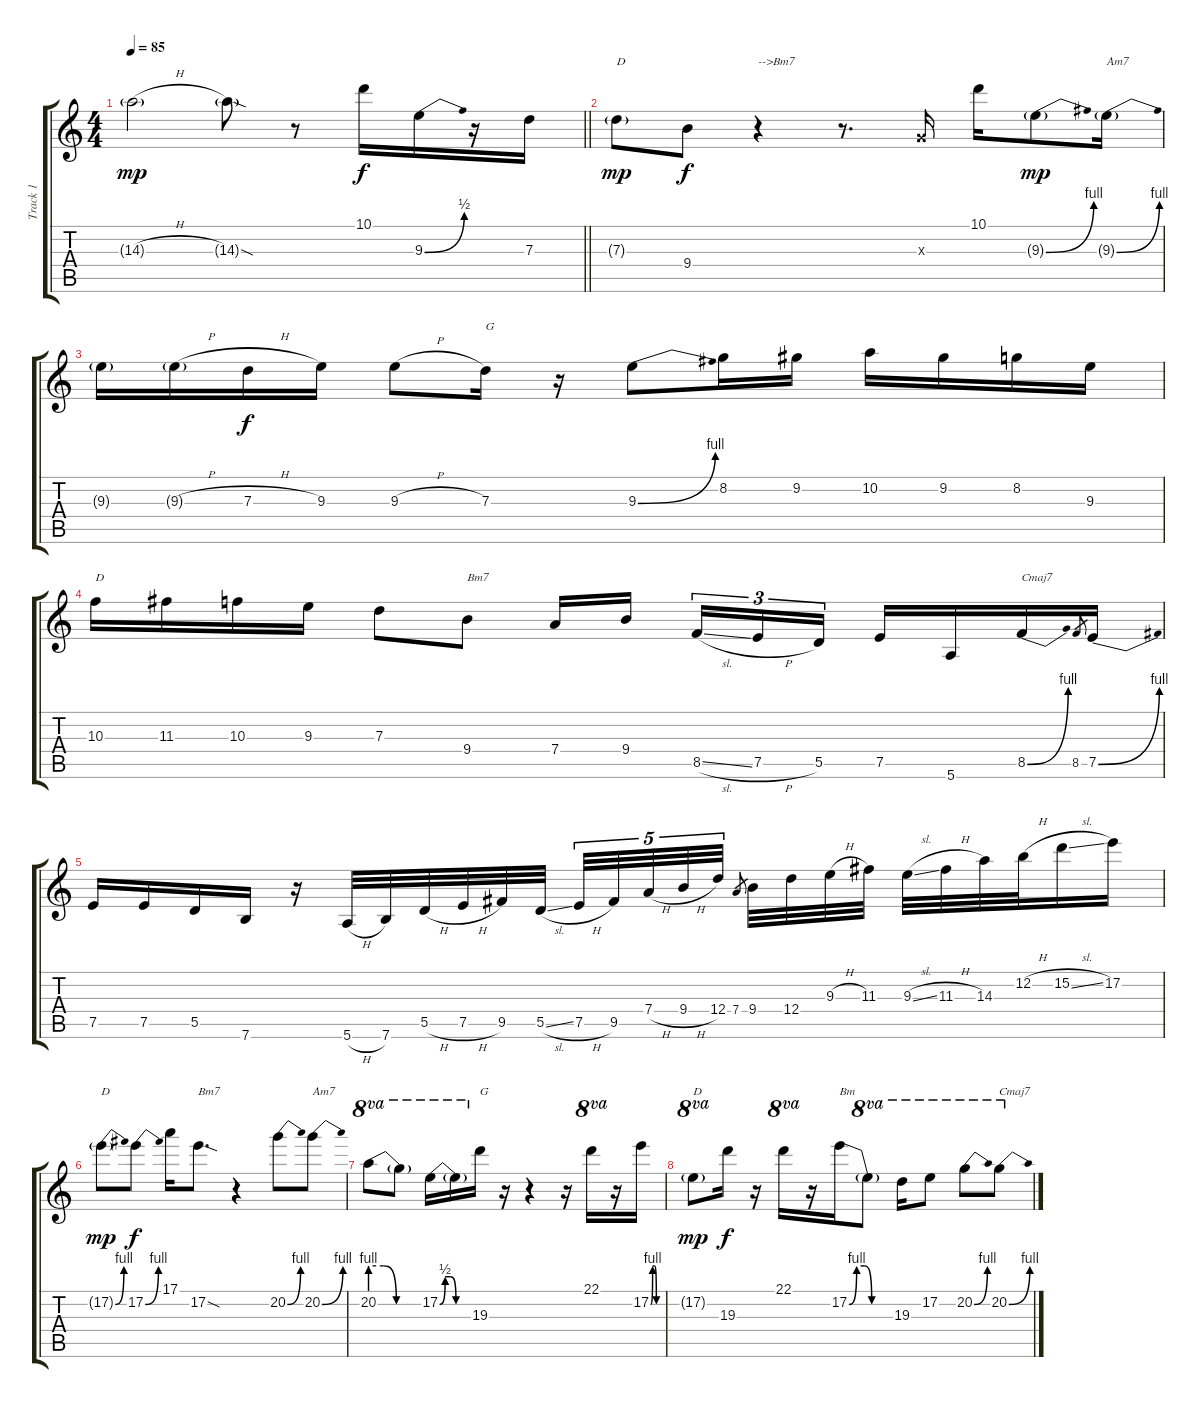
\track ("Track 1" "Track 1") {instrument electricguitarjazz}
\staff {score tabs}
\tuning (E4 B3 G3 D3 A2 E2) {hide}
\ts (4 4)
\tempo 85
\clef g2
\barLineRight lightlight
\ks c
14.3{h g}.2{dy mp} 14.3{sod g}.8 r.8 10.1.16{dy f} 9.3{be (bend 0 0 60 2)}.16 r.16 7.3.16 |
7.3{g}.8{txt "D" dy mp} 9.4.8{dy f} r.4{txt "-->Bm7"} r.8{d} 0.3{x}.16 10.1.16 9.3{be (bend 0 0 60 4) g}.8{dy mp} 9.3{be (bend 0 0 60 4) g}.16{txt "Am7"} |
9.3{g}.16 9.3{h g}.16 7.3{h}.16{dy f} 9.3.16 9.3{h}.8 7.3.16{txt "G"} r.16 9.3{be (bend 0 0 60 4)}.8 8.2.16 9.2.16 10.2.16 9.2.16 8.2.16 9.3.16 |
10.3.16{txt "D"} 11.3.16 10.3.16 9.3.16 7.3.8 9.4.8{txt "Bm7"} 7.4.16 9.4.16{beam splitsecondary} 8.5{sl}.16{tu (3 2)} 7.5{h}.16{tu (3 2)} 5.5.16{tu (3 2)} 7.5.16 5.6.16 8.5{be (bend 0 0 60 4)}.16{txt "Cmaj7"} 8.5.8{gr} 7.5{be (bend 0 0 60 4)}.16 |
7.5.16 7.5.16 5.5.16 7.6.16 r.16 5.6{h}.32 7.6.32 5.5{h}.32 7.5{h}.32 9.5.32 5.5{sl}.32 7.5{h}.32{tu (5 4)} 9.5.32{tu (5 4)} 7.4{h}.32{tu (5 4)} 9.4{h}.32{tu (5 4)} 12.4.32{tu (5 4)} 7.4.8{gr beam splitsecondary} 9.4.32 12.4.32 9.3{h}.32 11.3.32 9.3{sl}.32 11.3{h}.32 14.3.32 12.2{h}.32 15.2{sl}.16 17.2.16 |
17.2{be (bend 0 0 60 4) g}.8{txt "D" dy mp} 17.2{be (bend 0 0 60 4)}.8{dy f} 17.1.16 17.2{sod}.8{d txt "Bm7"} r.4 20.2{be (bend 0 0 60 4)}.8 20.2{be (bend 0 0 60 4)}.8{txt "Am7"} |
20.2{be (custom 0 4 15 4 30 0 60 0)}.8{ot 8va} 20.2{t}.8{ot 8va} 17.2{be (custom 0 0 10 2 20 2 30 0 60 0)}.16{ot 8va} 17.2{t}.16{ot 8va} 19.3.16{txt "G"} r.16 r.4 r.16 22.1.16{ot 8va} r.16 17.2{be (custom 0 0 10 4 20 4 30 0 60 0)}.16 |
17.2{g}.8{ot 8va txt "D" dy mp} 19.3.16{dy f} r.16 22.1.16{ot 8va} r.16 17.2{be (custom 0 0 10 4 20 4 30 0 60 0)}.16{txt "Bm"} 17.2{t}.8{ot 8va} 19.3.16{ot 8va} 17.2.8{ot 8va} 20.2{be (bend 0 0 60 4)}.8{ot 8va} 20.2{be (bend 0 0 60 4)}.8{ot 8va txt "Cmaj7"}
